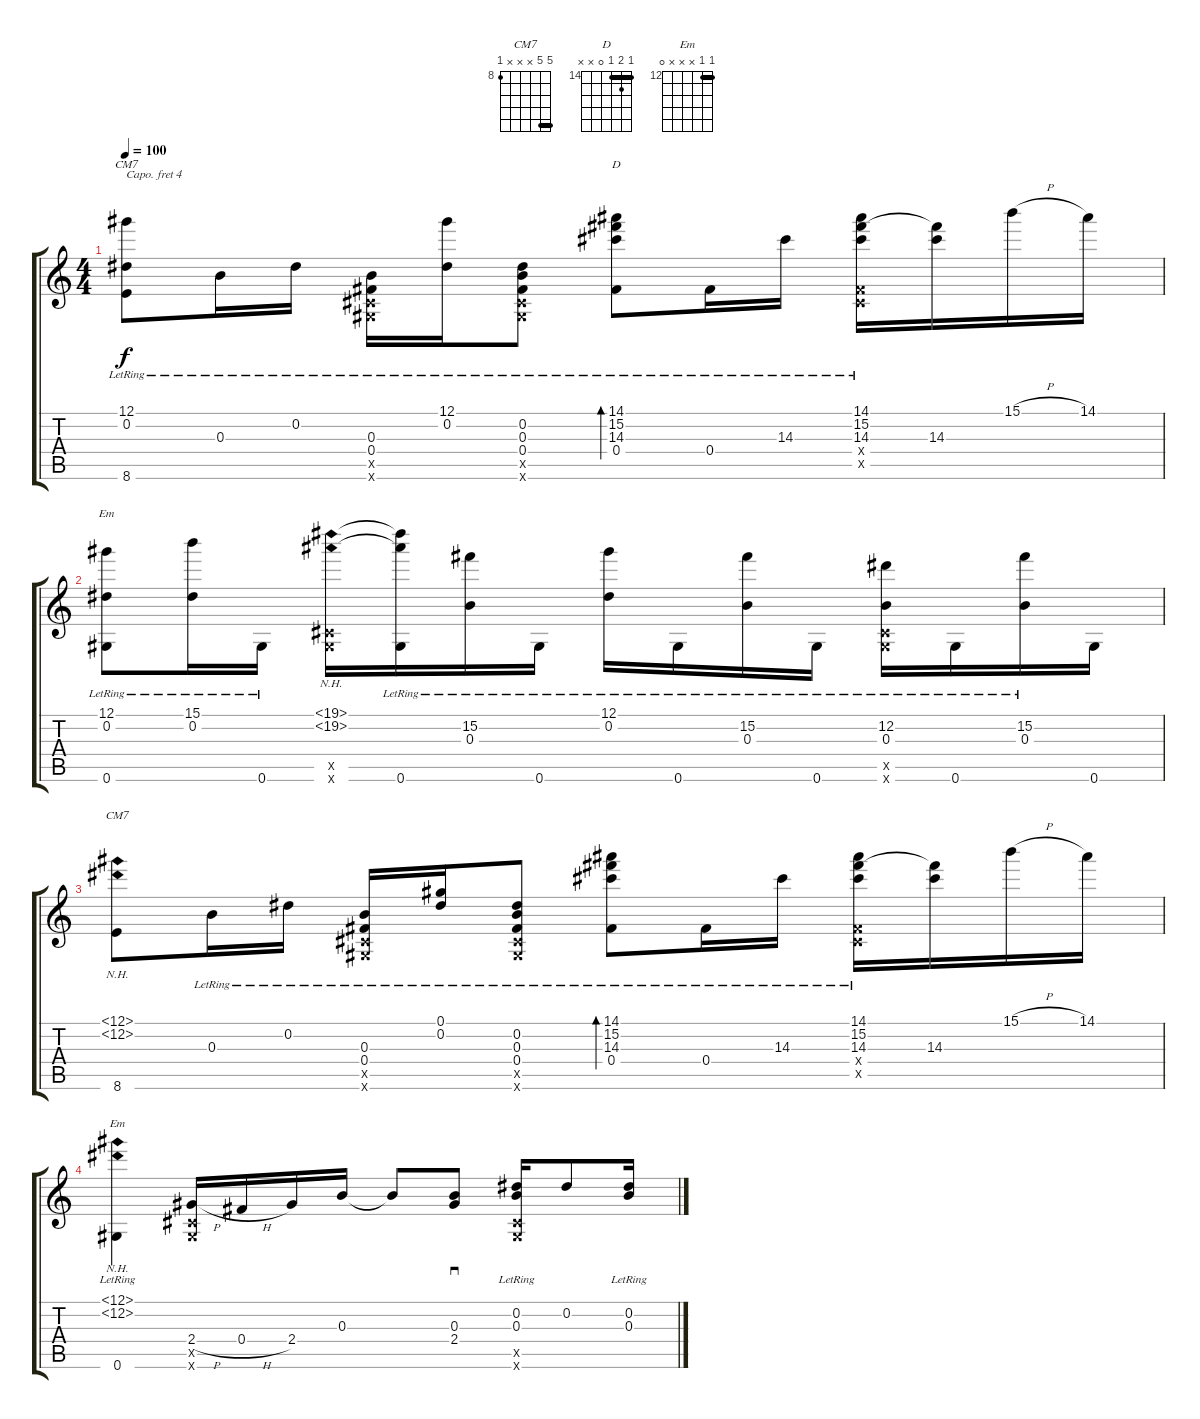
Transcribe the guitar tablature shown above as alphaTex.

\track "" {instrument acousticguitarsteel}
\staff {score tabs}
\capo 4
\tuning (E4 B3 G3 D3 A2 E2) {hide}
\chord ("CM7" 12 0 x x x 8) {firstfret 8}
\chord ("D" 14 15 14 0 x x) {firstfret 14 barre 14}
\chord ("Em" 12 0 x x x 0) {firstfret 12}
\chord ("CM7" 12 12 x x x 8) {firstfret 8 barre 12}
\chord ("Em" 12 12 x x x 0) {firstfret 12 barre 12}
\ts (4 4)
\tempo 100
\clef g2
\ks c
(12.1{lr} 0.2{lr} 8.6{lr}).8{ch "CM7" dy f} 0.3{lr}.16 0.2{lr}.16 (0.3{lr} 0.4{lr} 0.5{x} 0.6{x}).16 (12.1 0.2{lr}).16 (0.2 0.3 0.4{lr} 0.5{x} 0.6{x}).8 (14.1{lr} 15.2{lr} 14.3{lr} 0.4).8{bd 60 ch "D"} 0.4{lr}.16 14.3{lr}.16 (14.1{lr} 15.2 14.3 0.4{x} 0.5{x}).16 (15.2{t} 14.3).16 15.1{h}.16 14.1.16 |
(12.1 0.2 0.6{lr}).8{ch "Em"} (15.1{lr} 0.2{lr}).16 0.6{lr}.16 (19.1{nh} 19.2{nh} 0.5{x} 0.6{x}).16 (19.1{t} 19.2{t} 0.6{lr}).16 (15.2{lr} 0.3{lr}).16 0.6{lr}.16 (12.1{lr} 0.2{lr}).16 0.6{lr}.16 (15.2{lr} 0.3{lr}).16 0.6{lr}.16 (12.2{lr} 0.3{lr} 0.5{x} 0.6{x}).16 0.6{lr}.16 (15.2 0.3{lr}).16 0.6.16 |
(12.1{nh} 12.2{nh} 8.6).8{ch "CM7"} 0.3{lr}.16 0.2{lr}.16 (0.3{lr} 0.4{lr} 0.5{x} 0.6{x}).16 (0.1 0.2{lr}).16 (0.2 0.3 0.4{lr} 0.5{x} 0.6{x}).8 (14.1{lr} 15.2{lr} 14.3{lr} 0.4).8{bd 60} 0.4{lr}.16 14.3{lr}.16 (14.1{lr} 15.2 14.3 0.4{x} 0.5{x}).16 (15.2{t} 14.3).16 15.1{h}.16 14.1.16 |
(12.1{nh lr} 12.2{nh lr} 0.6).4{ch "Em"} (2.4{h} 0.5{x} 0.6{x}).16 0.4{h}.16 2.4.16 0.3.16 0.3{t}.8 (0.3 2.4).8{sd} (0.2 0.3{lr} 0.5{x} 0.6{x}).16 0.2.8 (0.2{lr} 0.3{lr}).16
